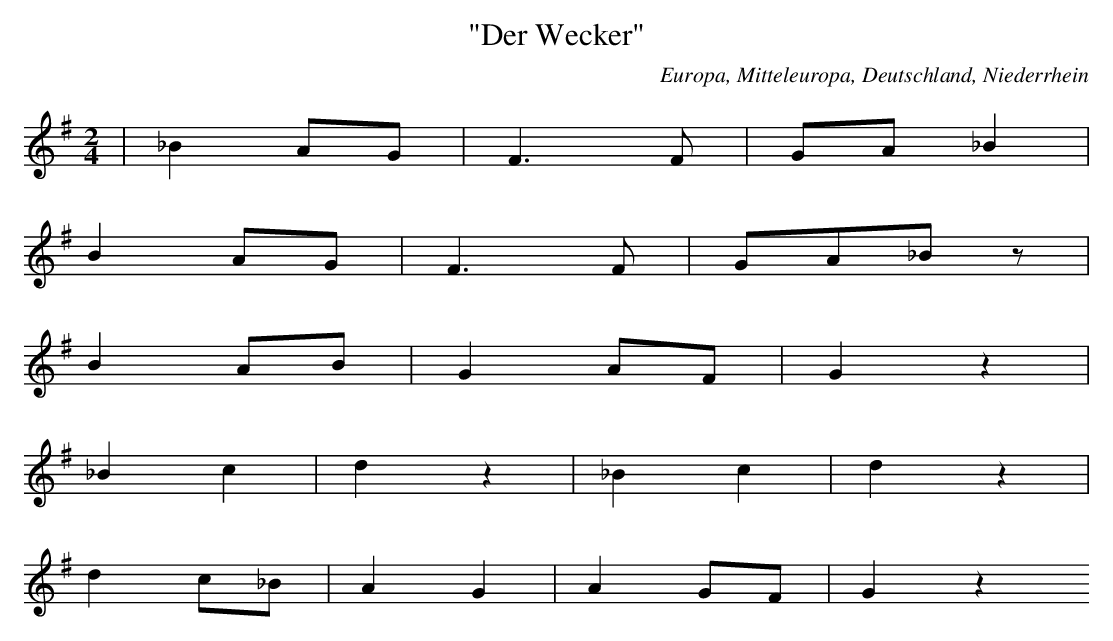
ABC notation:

X:1
T: "Der Wecker"
O: Europa, Mitteleuropa, Deutschland, Niederrhein
M: 2/4
L: 1/8
K: G
 | _B2AG | F3F | GA_B2 |
B2AG | F3F | GA_Bz |
B2AB | G2AF | G2z2 |
_B2c2 | d2z2 | _B2c2 | d2z2 |
d2c_B | A2G2 | A2GF | G2z2
